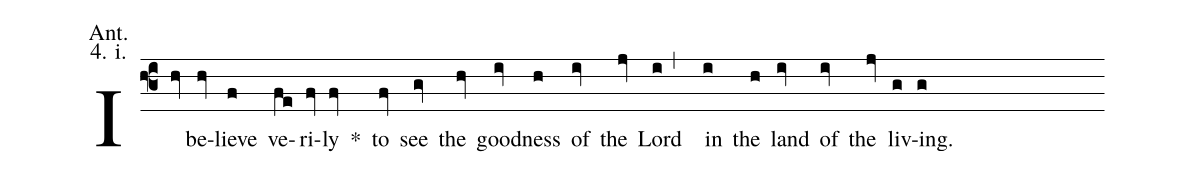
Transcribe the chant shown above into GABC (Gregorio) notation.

annotation: Ant.;
annotation: 4. i.;
%%
(f3) I(hv) be(hv)lieve(f) ve(fe)ri(fv)ly(fv) <sp>*</sp>() to(fv) see(gv) the(hv) good(iv)ness(h) of(iv) the(jv) Lord(i,) in(i) the(h) land(iv) of(iv) the(jv) liv(g)ing.(g)
